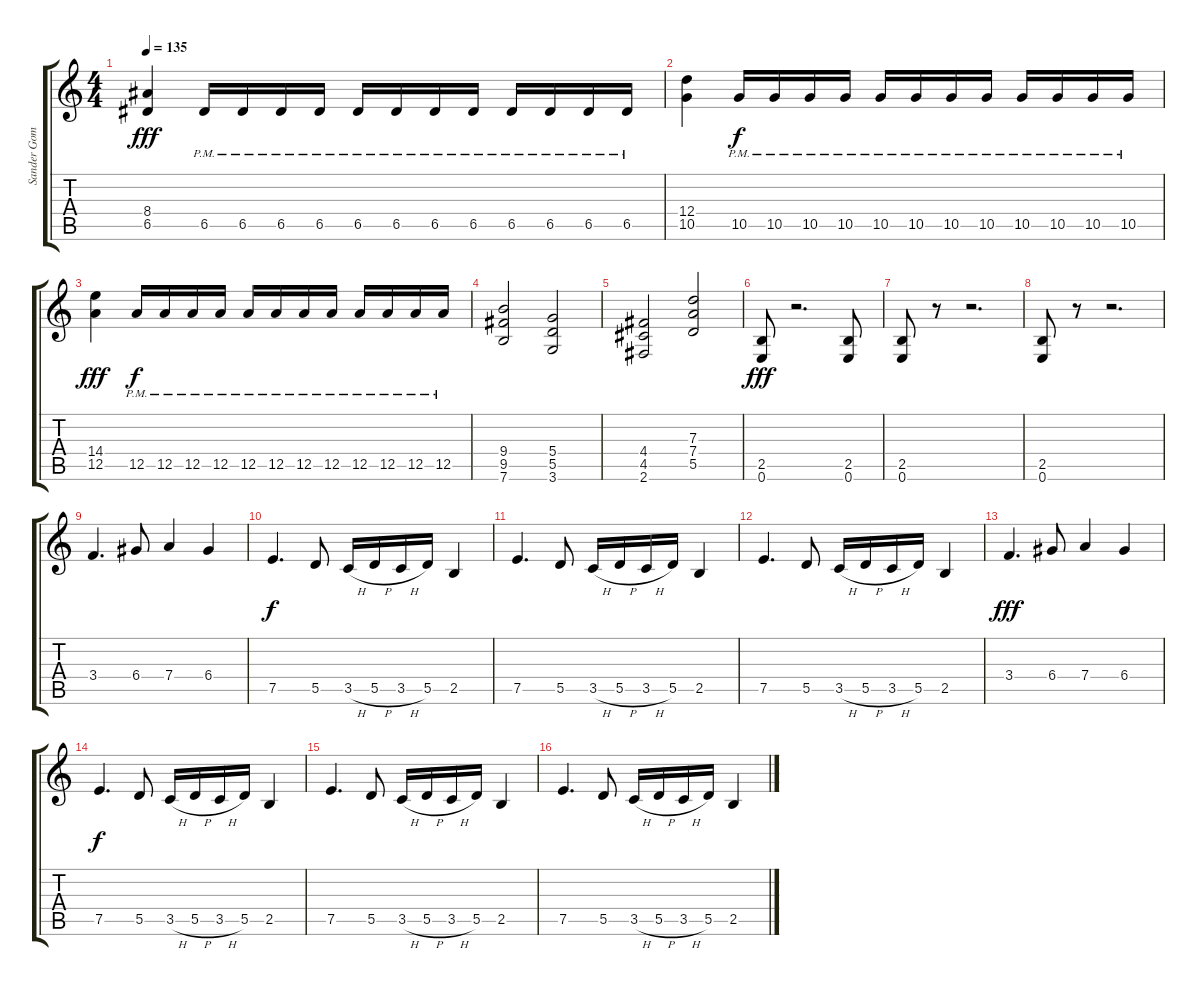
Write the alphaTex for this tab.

\track ("Sander Gommans" "Sander Gom") {instrument distortionguitar}
\staff {score tabs}
\tuning (E4 B3 G3 D3 A2 E2) {hide}
\ts (4 4)
\tempo 135
\clef g2
\ks c
(8.4 6.5).4{dy fff} 6.5{pm}.16 6.5{pm}.16 6.5{pm}.16 6.5{pm}.16 6.5{pm}.16 6.5{pm}.16 6.5{pm}.16 6.5{pm}.16 6.5{pm}.16 6.5{pm}.16 6.5{pm}.16 6.5{pm}.16 |
(12.4 10.5).4 10.5{pm}.16{dy f} 10.5{pm}.16 10.5{pm}.16 10.5{pm}.16 10.5{pm}.16 10.5{pm}.16 10.5{pm}.16 10.5{pm}.16 10.5{pm}.16 10.5{pm}.16 10.5{pm}.16 10.5{pm}.16 |
(14.4 12.5).4{dy fff} 12.5{pm}.16{dy f} 12.5{pm}.16 12.5{pm}.16 12.5{pm}.16 12.5{pm}.16 12.5{pm}.16 12.5{pm}.16 12.5{pm}.16 12.5{pm}.16 12.5{pm}.16 12.5{pm}.16 12.5{pm}.16 |
(9.4 9.5 7.6).2 (5.4 5.5 3.6).2 |
(4.4 4.5 2.6).2 (7.3 7.4 5.5).2 |
(2.5 0.6).8{dy fff} r.2{d} (2.5 0.6).8 |
(2.5 0.6).8 r.8 r.2{d} |
(2.5 0.6).8 r.8 r.2{d} |
3.4.4{d} 6.4.8 7.4.4 6.4.4 |
7.5.4{d dy f} 5.5.8 3.5{h}.16 5.5{h}.16 3.5{h}.16 5.5.16 2.5.4 |
7.5.4{d} 5.5.8 3.5{h}.16 5.5{h}.16 3.5{h}.16 5.5.16 2.5.4 |
7.5.4{d} 5.5.8 3.5{h}.16 5.5{h}.16 3.5{h}.16 5.5.16 2.5.4 |
3.4.4{d dy fff} 6.4.8 7.4.4 6.4.4 |
7.5.4{d dy f} 5.5.8 3.5{h}.16 5.5{h}.16 3.5{h}.16 5.5.16 2.5.4 |
7.5.4{d} 5.5.8 3.5{h}.16 5.5{h}.16 3.5{h}.16 5.5.16 2.5.4 |
7.5.4{d} 5.5.8 3.5{h}.16 5.5{h}.16 3.5{h}.16 5.5.16 2.5.4
